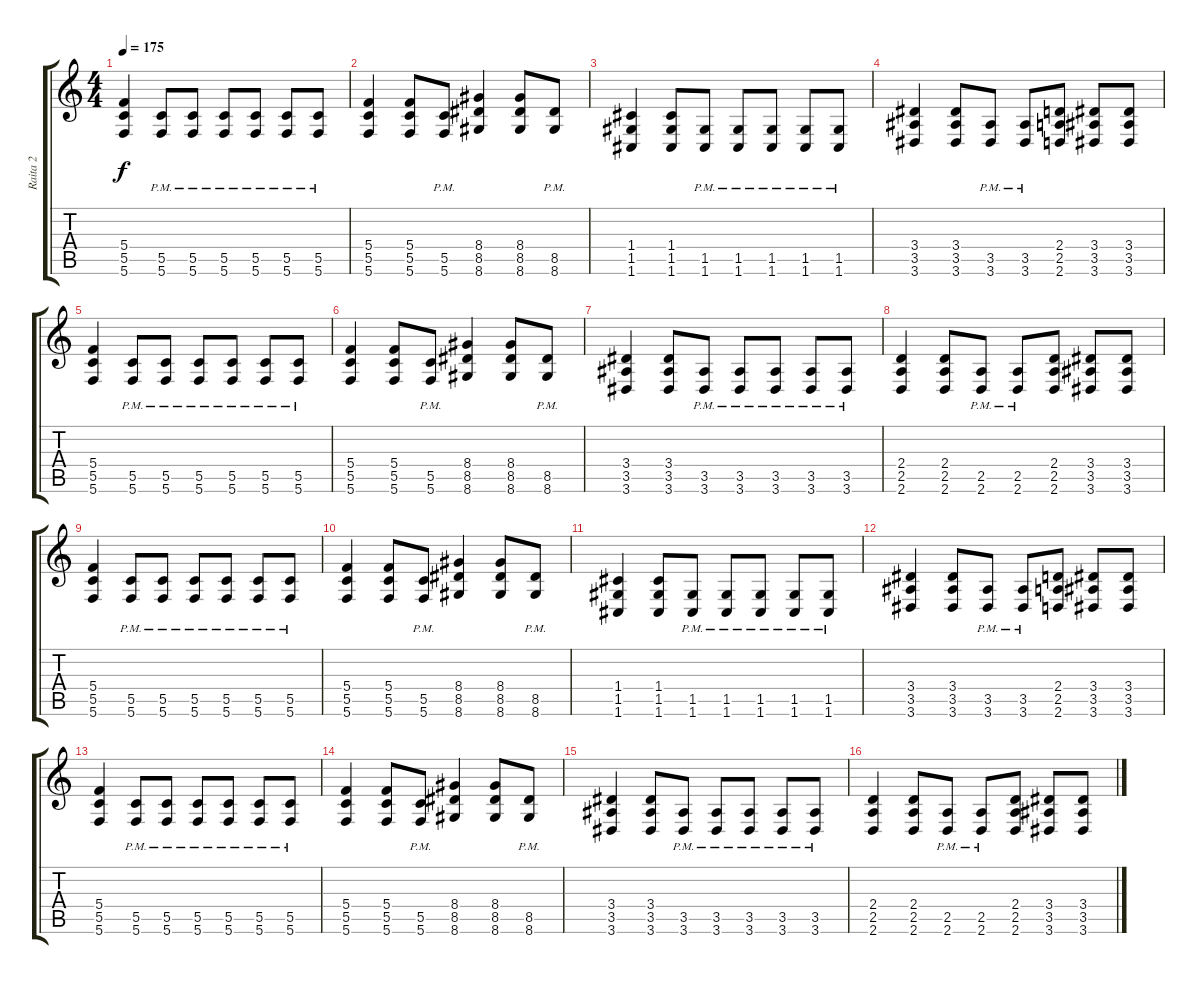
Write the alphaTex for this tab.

\track ("Raita 2" "Raita 2") {instrument distortionguitar}
\staff {score tabs}
\tuning (E4 C4 G3 C3 G2 C2) {hide}
\ts (4 4)
\tempo 175
\clef g2
\ks c
(5.4 5.5 5.6).4{dy f} (5.5{pm} 5.6{pm}).8 (5.5{pm} 5.6{pm}).8 (5.5{pm} 5.6{pm}).8 (5.5{pm} 5.6{pm}).8 (5.5{pm} 5.6{pm}).8 (5.5{pm} 5.6{pm}).8 |
(5.4 5.5 5.6).4 (5.4 5.5 5.6).8 (5.5{pm} 5.6{pm}).8 (8.4 8.5 8.6).4 (8.4 8.5 8.6).8 (8.5{pm} 8.6{pm}).8 |
(1.4 1.5 1.6).4 (1.4 1.5 1.6).8 (1.5{pm} 1.6{pm}).8 (1.5{pm} 1.6{pm}).8 (1.5{pm} 1.6{pm}).8 (1.5{pm} 1.6{pm}).8 (1.5{pm} 1.6{pm}).8 |
(3.4 3.5 3.6).4 (3.4 3.5 3.6).8 (3.5{pm} 3.6{pm}).8 (3.5{pm} 3.6{pm}).8 (2.4 2.5 2.6).8 (3.4 3.5 3.6).8 (3.4 3.5 3.6).8 |
(5.4 5.5 5.6).4 (5.5{pm} 5.6{pm}).8 (5.5{pm} 5.6{pm}).8 (5.5{pm} 5.6{pm}).8 (5.5{pm} 5.6{pm}).8 (5.5{pm} 5.6{pm}).8 (5.5{pm} 5.6{pm}).8 |
(5.4 5.5 5.6).4 (5.4 5.5 5.6).8 (5.5{pm} 5.6{pm}).8 (8.4 8.5 8.6).4 (8.4 8.5 8.6).8 (8.5{pm} 8.6{pm}).8 |
(3.4 3.5 3.6).4 (3.4 3.5 3.6).8 (3.5{pm} 3.6{pm}).8 (3.5{pm} 3.6{pm}).8 (3.5{pm} 3.6{pm}).8 (3.5{pm} 3.6{pm}).8 (3.5{pm} 3.6{pm}).8 |
(2.4 2.5 2.6).4 (2.4 2.5 2.6).8 (2.5{pm} 2.6{pm}).8 (2.5{pm} 2.6{pm}).8 (2.4 2.5 2.6).8 (3.4 3.5 3.6).8 (3.4 3.5 3.6).8 |
(5.4 5.5 5.6).4 (5.5{pm} 5.6{pm}).8 (5.5{pm} 5.6{pm}).8 (5.5{pm} 5.6{pm}).8 (5.5{pm} 5.6{pm}).8 (5.5{pm} 5.6{pm}).8 (5.5{pm} 5.6{pm}).8 |
(5.4 5.5 5.6).4 (5.4 5.5 5.6).8 (5.5{pm} 5.6{pm}).8 (8.4 8.5 8.6).4 (8.4 8.5 8.6).8 (8.5{pm} 8.6{pm}).8 |
(1.4 1.5 1.6).4 (1.4 1.5 1.6).8 (1.5{pm} 1.6{pm}).8 (1.5{pm} 1.6{pm}).8 (1.5{pm} 1.6{pm}).8 (1.5{pm} 1.6{pm}).8 (1.5{pm} 1.6{pm}).8 |
(3.4 3.5 3.6).4 (3.4 3.5 3.6).8 (3.5{pm} 3.6{pm}).8 (3.5{pm} 3.6{pm}).8 (2.4 2.5 2.6).8 (3.4 3.5 3.6).8 (3.4 3.5 3.6).8 |
(5.4 5.5 5.6).4 (5.5{pm} 5.6{pm}).8 (5.5{pm} 5.6{pm}).8 (5.5{pm} 5.6{pm}).8 (5.5{pm} 5.6{pm}).8 (5.5{pm} 5.6{pm}).8 (5.5{pm} 5.6{pm}).8 |
(5.4 5.5 5.6).4 (5.4 5.5 5.6).8 (5.5{pm} 5.6{pm}).8 (8.4 8.5 8.6).4 (8.4 8.5 8.6).8 (8.5{pm} 8.6{pm}).8 |
(3.4 3.5 3.6).4 (3.4 3.5 3.6).8 (3.5{pm} 3.6{pm}).8 (3.5{pm} 3.6{pm}).8 (3.5{pm} 3.6{pm}).8 (3.5{pm} 3.6{pm}).8 (3.5{pm} 3.6{pm}).8 |
(2.4 2.5 2.6).4 (2.4 2.5 2.6).8 (2.5{pm} 2.6{pm}).8 (2.5{pm} 2.6{pm}).8 (2.4 2.5 2.6).8 (3.4 3.5 3.6).8 (3.4 3.5 3.6).8
